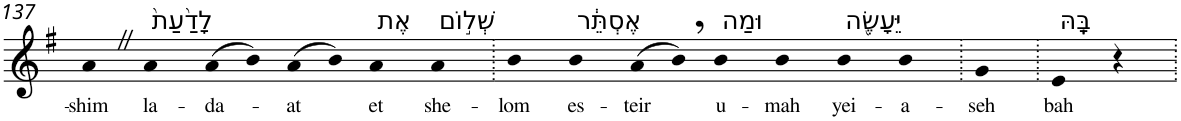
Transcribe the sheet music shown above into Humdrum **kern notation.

**kern	**text
*part1	*part1
*staff1	*staff1
*I"Piano	*
*I'Pno	*
!!LO:PB:g=z
*clefG2	*
*k[f#]	*
*G:	*
=137	=137
!	!LO:LY:b
4aZ	-shim
!LO:TX:a:t=לָדַ֙עַת֙	!
!	!LO:LY:b
4a	la-
!	!LO:LY:b
(>8a	-da-
8b)	.
!	!LO:LY:b
(>8a	-at
8b)	.
!LO:TX:a:t=אֶת	!
!	!LO:LY:b
4a	et
!LO:TX:a:t=שְׁל֣וֹם	!
!	!LO:LY:b
4a	she-
=138.	=138.
!	!LO:LY:b
4b	-lom
!LO:TX:a:t=אֶסְתֵּ֔ר	!
!	!LO:LY:b
4b	es-
!	!LO:LY:b
(>8a	-teir
8b,)	.
!LO:TX:a:t=וּמַה	!
!	!LO:LY:b
4b	u-
!	!LO:LY:b
4b	-mah
!LO:TX:a:t=יֵּעָשֶׂ֖ה	!
!	!LO:LY:b
4b	yei-
!	!LO:LY:b
4b	-a-
=139.	=139.
!	!LO:LY:b
4g	-seh
=140.	=140.
!LO:TX:a:t=בָּֽהּ	!
!	!LO:LY:b
4e	bah
4r	.
=.	=.
*-	*-
